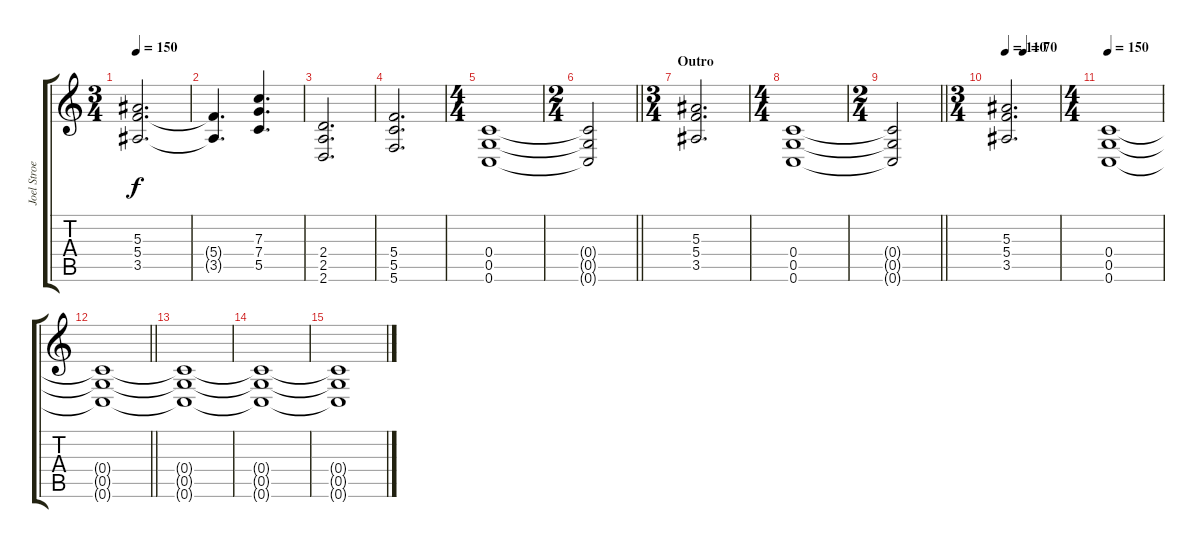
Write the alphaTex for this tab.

\track ("Joel Stroetzel" "Joel Stroe") {instrument overdrivenguitar}
\staff {score tabs}
\tuning (D4 A3 F3 C3 G2 C2) {hide}
\ts (3 4)
\tempo 150
\clef g2
\ks c
(5.3 5.4 3.5).2{d dy f} |
(5.4{t} 3.5{t}).4{d} (7.3 7.4 5.5).4{d} |
(2.4 2.5 2.6).2{d} |
(5.4 5.5 5.6).2{d} |
\ts (4 4)
(0.4 0.5 0.6).1{balance 16 instrument overdrivenguitar} |
\ts (2 4)
\barLineRight lightlight
(0.4{t} 0.5{t} 0.6{t}).2 |
\ts (3 4)
\section ("" "Outro")
(5.3 5.4 3.5).2{d} |
\ts (4 4)
(0.4 0.5 0.6).1 |
\ts (2 4)
\barLineRight lightlight
(0.4{t} 0.5{t} 0.6{t}).2 |
\ts (3 4)
\tempo 110
\tempo (70 0.3333333333333333)
(5.3 5.4 3.5).2{d} |
\ts (4 4)
\tempo 150
(0.4 0.5 0.6).1 |
\barLineRight lightlight
(0.4{t} 0.5{t} 0.6{t}).1 |
(0.4{t} 0.5{t} 0.6{t}).1 |
(0.4{t} 0.5{t} 0.6{t}).1{volume 0} |
(0.4{t} 0.5{t} 0.6{t}).1
